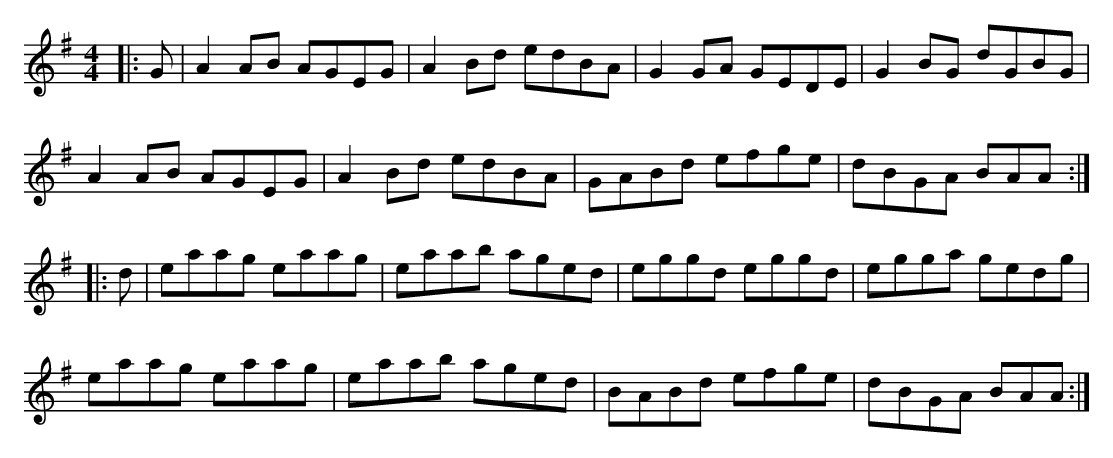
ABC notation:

X:1
M:4/4
K:Ador
|:G|A2AB AGEG|A2 Bd edBA|G2 GA GEDE|G2 BG dGBG|
A2 AB AGEG|A2 Bd edBA|GABd efge|dBGA BAA:|
|:d|eaag eaag|eaab aged|eggd eggd|egga gedg|
eaag eaag|eaab aged|BABd efge|dBGA BAA:|
